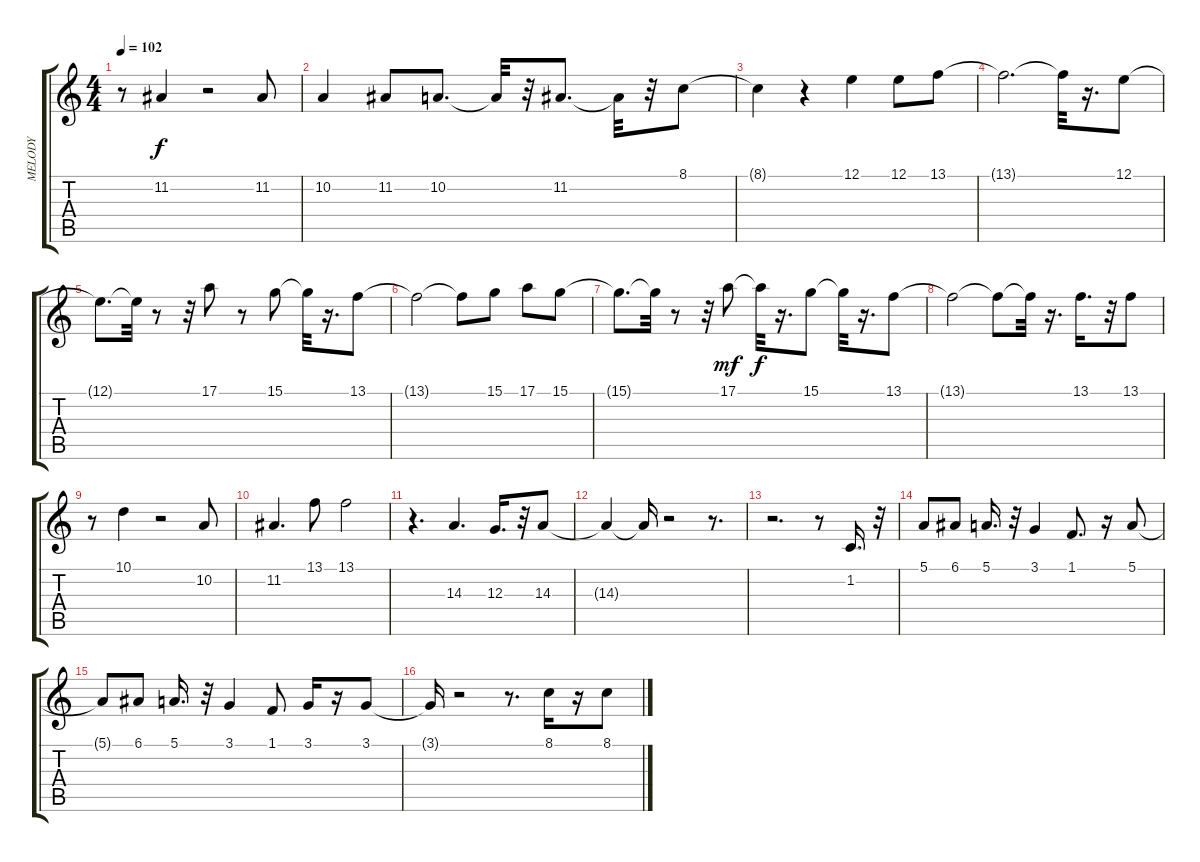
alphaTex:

\track ("MELODY" "MELODY") {instrument altosax}
\staff {score tabs}
\tuning (E4 B3 G3 D3 A2 E2) {hide}
\ts (4 4)
\tempo 102
\clef g2
\ks c
r.8{dy f} 11.2.4 r.2 11.2.8 |
10.2.4 11.2.8 10.2.8{d} 10.2{t}.32 r.32 11.2.8{d} 11.2{t}.32 r.32 8.1.8 |
8.1{t}.4 r.4 12.1.4 12.1.8 13.1.8 |
13.1{t}.2{d} 13.1{t}.32 r.16{d} 12.1.8 |
12.1{t}.8{d} 12.1{t}.32 r.8 r.32 17.1.8 r.8 15.1.8 15.1{t}.32 r.16{d} 13.1.8 |
13.1{t}.2 13.1{t}.8 15.1.8 17.1.8 15.1.8 |
15.1{t}.8{d} 15.1{t}.32 r.8 r.32 17.1.8{dy mf} 17.1{t}.32{dy f} r.16{d} 15.1.8 15.1{t}.32 r.16{d} 13.1.8 |
13.1{t}.2 13.1{t}.8 13.1{t}.32 r.16{d} 13.1.16{d} r.32 13.1.8 |
r.8 10.1.4 r.2 10.2.8 |
11.2.4{d} 13.1.8 13.1.2 |
r.4{d} 14.3.4{d} 12.3.16{d} r.32 14.3.8 |
14.3{t}.4 14.3{t}.16 r.2 r.8{d} |
r.2{d} r.8 1.2.16{d} r.32 |
5.1.8 6.1.8 5.1.16{d} r.32 3.1.4 1.1.8{d} r.16 5.1.8 |
5.1{t}.8 6.1.8 5.1.16{d} r.32 3.1.4 1.1.8 3.1.16 r.16 3.1.8 |
3.1{t}.16 r.2 r.8{d} 8.1.16 r.16 8.1.8
